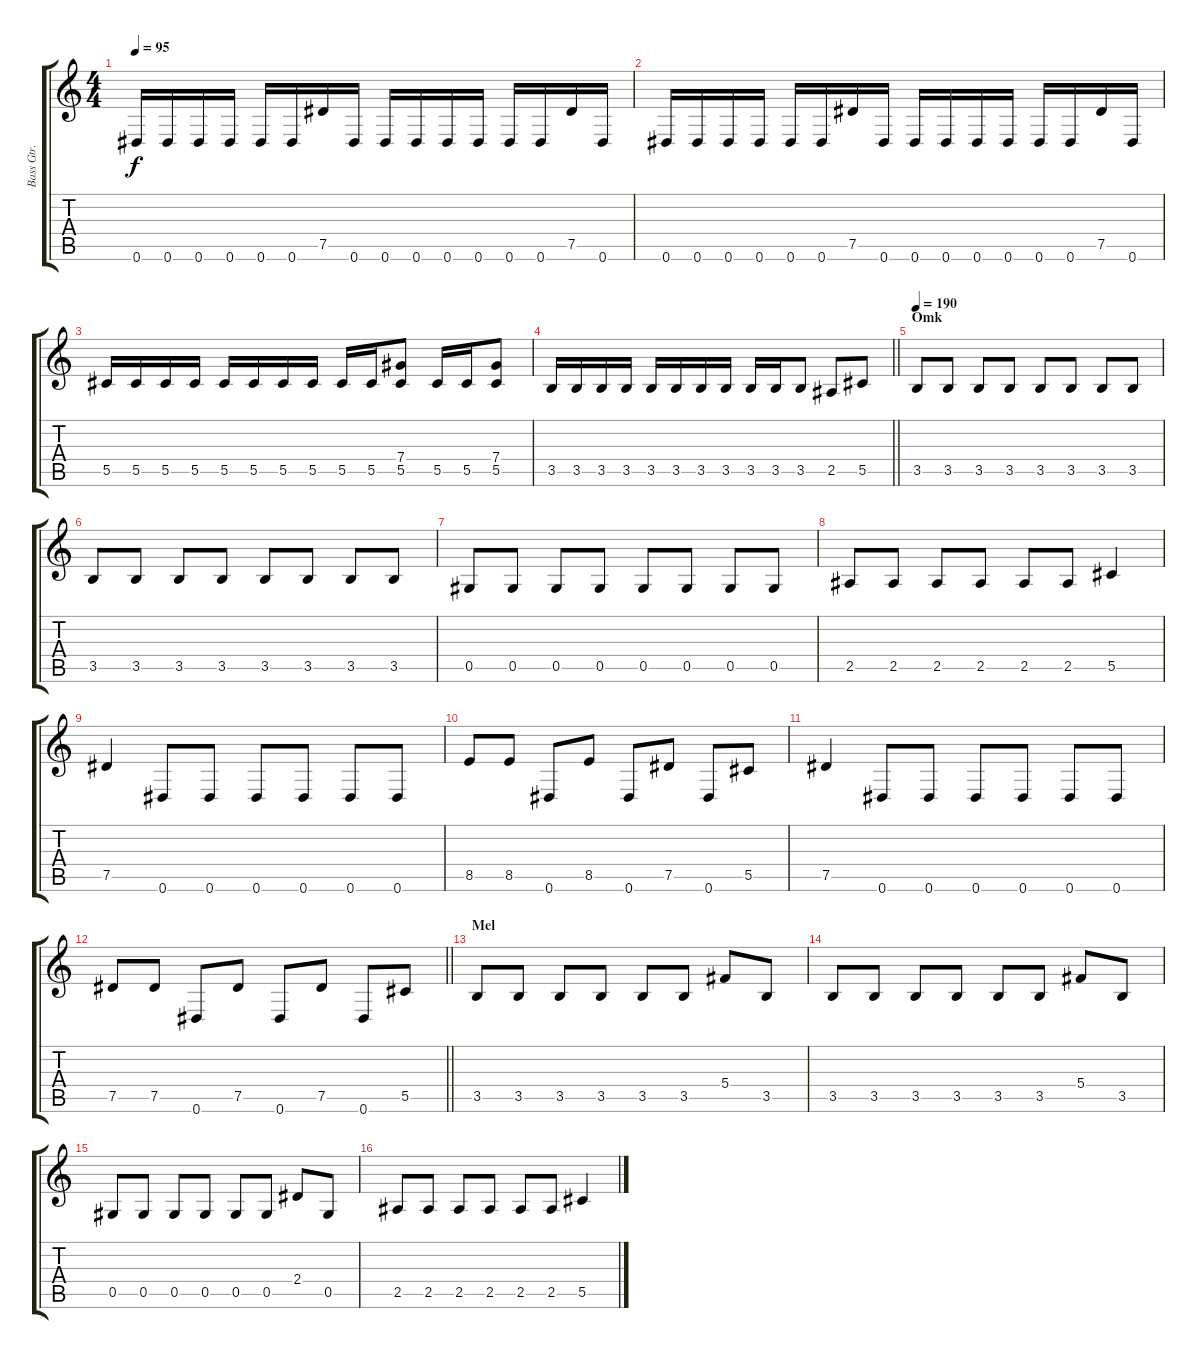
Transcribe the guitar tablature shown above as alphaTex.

\track ("Bass Gtr." "Bass Gtr.") {instrument electricbassfinger}
\staff {score tabs}
\tuning (Eb4 Bb3 Gb3 Db3 Ab2 Eb2) {hide}
\ts (4 4)
\tempo 95
\clef g2
\ks c
0.6.16{dy f} 0.6.16 0.6.16 0.6.16 0.6.16 0.6.16 7.5.16 0.6.16 0.6.16 0.6.16 0.6.16 0.6.16 0.6.16 0.6.16 7.5.16 0.6.16 |
0.6.16 0.6.16 0.6.16 0.6.16 0.6.16 0.6.16 7.5.16 0.6.16 0.6.16 0.6.16 0.6.16 0.6.16 0.6.16 0.6.16 7.5.16 0.6.16 |
5.5.16 5.5.16 5.5.16 5.5.16 5.5.16 5.5.16 5.5.16 5.5.16 5.5.16 5.5.16 (7.4 5.5).8 5.5.16 5.5.16 (7.4 5.5).8 |
\barLineRight lightlight
3.5.16 3.5.16 3.5.16 3.5.16 3.5.16 3.5.16 3.5.16 3.5.16 3.5.16 3.5.16 3.5.8 2.5.8 5.5.8 |
\section ("" "Omk")
\tempo 190
3.5.8 3.5.8 3.5.8 3.5.8 3.5.8 3.5.8 3.5.8 3.5.8 |
3.5.8 3.5.8 3.5.8 3.5.8 3.5.8 3.5.8 3.5.8 3.5.8 |
0.5.8 0.5.8 0.5.8 0.5.8 0.5.8 0.5.8 0.5.8 0.5.8 |
2.5.8 2.5.8 2.5.8 2.5.8 2.5.8 2.5.8 5.5.4 |
7.5.4 0.6.8 0.6.8 0.6.8 0.6.8 0.6.8 0.6.8 |
8.5.8 8.5.8 0.6.8 8.5.8 0.6.8 7.5.8 0.6.8 5.5.8 |
7.5.4 0.6.8 0.6.8 0.6.8 0.6.8 0.6.8 0.6.8 |
\barLineRight lightlight
7.5.8 7.5.8 0.6.8 7.5.8 0.6.8 7.5.8 0.6.8 5.5.8 |
\section ("" "Mel")
3.5.8 3.5.8 3.5.8 3.5.8 3.5.8 3.5.8 5.4.8 3.5.8 |
3.5.8 3.5.8 3.5.8 3.5.8 3.5.8 3.5.8 5.4.8 3.5.8 |
0.5.8 0.5.8 0.5.8 0.5.8 0.5.8 0.5.8 2.4.8 0.5.8 |
2.5.8 2.5.8 2.5.8 2.5.8 2.5.8 2.5.8 5.5.4
